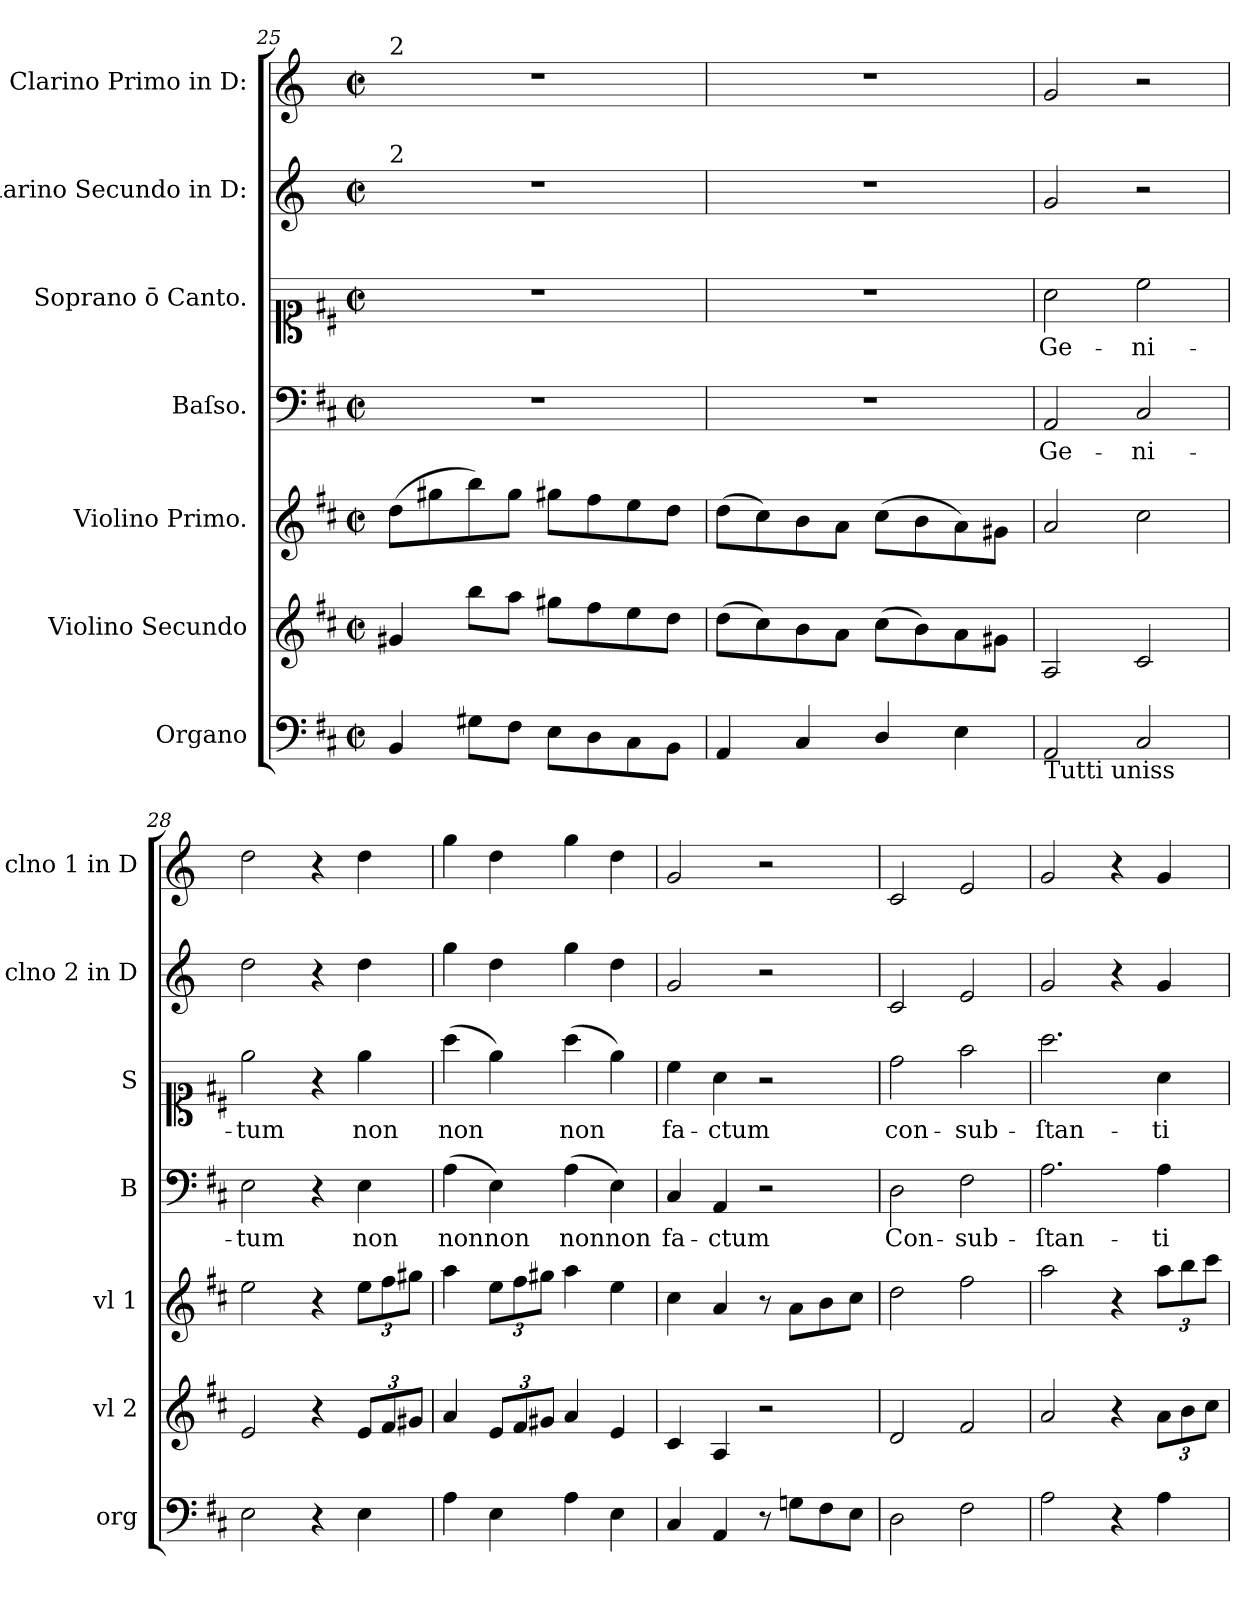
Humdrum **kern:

**kern	**kern	**kern	**kern	**text	**kern	**text	**kern	**kern
*part7	*part6	*part5	*part4	*part4	*part3	*part3	*part2	*part1
*staff7	*staff6	*staff5	*staff4	*staff4	*staff3	*staff3	*staff2	*staff1
*I"Organo	*I"Violino Secundo	*I"Violino Primo.	*I"Baſso.	*	*I"Soprano ō Canto.	*	*I"Clarino Secundo in D:	*I"Clarino Primo in D:
*I'org	*I'vl 2	*I'vl 1	*I'B	*	*I'S	*	*I'clno 2 in D	*I'clno 1 in D
*clefF4	*clefG2	*clefG2	*clefF4	*	*clefC1	*	*clefG2	*clefG2
*	*	*	*	*	*	*	*ITrd-1c-2	*ITrd-1c-2
*k[f#c#]	*k[f#c#]	*k[f#c#]	*k[f#c#]	*	*k[f#c#]	*	*k[f#c#]	*k[f#c#]
*D:	*D:	*D:	*D:	*	*D:	*	*D:	*D:
*M2/2	*M2/2	*M2/2	*M2/2	*	*M2/2	*	*M2/2	*M2/2
*met(c|)	*met(c|)	*met(c|)	*met(c|)	*	*met(c|)	*	*met(c|)	*met(c|)
=25	=25	=25	=25	=25	=25	=25	=25	=25
!	!	!	!	!	!	!	!	!LO:TX:a:t=2
!	!	!	!	!	!	!	!LO:TX:a:t=2	!
4BB/	4g#X/	(8dd\L	1r	.	1r	.	1r	1r
.	.	8gg#X\	.	.	.	.	.	.
8G#X\L	8bb\L	8bb\)	.	.	.	.	.	.
8F#\J	8aa\J	8gg#\J	.	.	.	.	.	.
8E\L	8gg#X\L	8gg#X\L	.	.	.	.	.	.
8D\	8ff#\	8ff#\	.	.	.	.	.	.
8C#\	8ee\	8ee\	.	.	.	.	.	.
8BB\J	8dd\J	8dd\J	.	.	.	.	.	.
=26	=26	=26	=26	=26	=26	=26	=26	=26
4AA/	(8dd\L	(8dd\L	1r	.	1r	.	1r	1r
.	8cc#\)	8cc#\)	.	.	.	.	.	.
4C#/	8b\	8b\	.	.	.	.	.	.
.	8a\J	8a\J	.	.	.	.	.	.
4D/	(8cc#\L	(8cc#\L	.	.	.	.	.	.
.	8b\)	8b\	.	.	.	.	.	.
4E\	8a\	8a\)	.	.	.	.	.	.
.	8g#X\J	8g#X\J	.	.	.	.	.	.
=27	=27	=27	=27	=27	=27	=27	=27	=27
!LO:TX:b:t=Tutti uniss	!	!	!	!	!	!	!	!
2AA/	2A/	2a/	2AA/	Ge-	2a\	Ge-	2a/	2a/
2C#/	2c#/	2cc#\	2C#/	-ni-	2cc#\	-ni-	2r	2r
=28	=28	=28	=28	=28	=28	=28	=28	=28
2E\	2e/	2ee\	2E\	-tum	2ee\	-tum	2ee\	2ee\
4r	4r	4r	4r	.	4r	.	4r	4r
4E\	12e/L	12ee\L	4E\	non	4ee\	non	4ee\	4ee\
.	12f#/	12ff#\	.	.	.	.	.	.
.	12g#X/J	12gg#X\J	.	.	.	.	.	.
=29	=29	=29	=29	=29	=29	=29	=29	=29
!	!	!	!	!LO:LY:i	!	!LO:LY:i	!	!
4A\	4a/	4aa\	(4A\	non	(4aa\	non	4aa\	4aa\
!	!	!	!	!LO:LY:i	!	!	!	!
4E\	12e/L	12ee\L	4E\)	non	4ee\)	.	4ee\	4ee\
.	12f#/	12ff#\	.	.	.	.	.	.
.	12g#X/J	12gg#X\J	.	.	.	.	.	.
!	!	!	!	!LO:LY:i	!	!LO:LY:i	!	!
4A\	4a/	4aa\	(4A\	non	(4aa\	non	4aa\	4aa\
!	!	!	!	!LO:LY:i	!	!	!	!
4E\	4e/	4ee\	4E\)	non	4ee\)	.	4ee\	4ee\
=30	=30	=30	=30	=30	=30	=30	=30	=30
4C#/	4c#/	4cc#\	4C#/	fa-	4cc#\	fa-	2a/	2a/
4AA/	4A/	4a/	4AA/	-ctum	4a\	-ctum	.	.
8r	2r	8r	2r	.	2r	.	2r	2r
8Gn\L	.	8a\L	.	.	.	.	.	.
8F#\	.	8b\	.	.	.	.	.	.
8E\J	.	8cc#\J	.	.	.	.	.	.
=31	=31	=31	=31	=31	=31	=31	=31	=31
2D\	2d/	2dd\	2D\	Con-	2dd\	con-	2d/	2d/
2F#\	2f#/	2ff#\	2F#\	-sub-	2ff#\	-sub-	2f#/	2f#/
=32	=32	=32	=32	=32	=32	=32	=32	=32
2A\	2a/	2aa\	2.A\	-ſtan-	2.aa\	-ſtan-	2a/	2a/
4r	4r	4r	.	.	.	.	4r	4r
4A\	12a\L	12aa\L	4A\	-ti-	4a\	-ti-	4a/	4a/
.	12b\	12bb\	.	.	.	.	.	.
.	12cc#\J	12ccc#\J	.	.	.	.	.	.
=	=	=	=	=	=	=	=	=
*-	*-	*-	*-	*-	*-	*-	*-	*-
